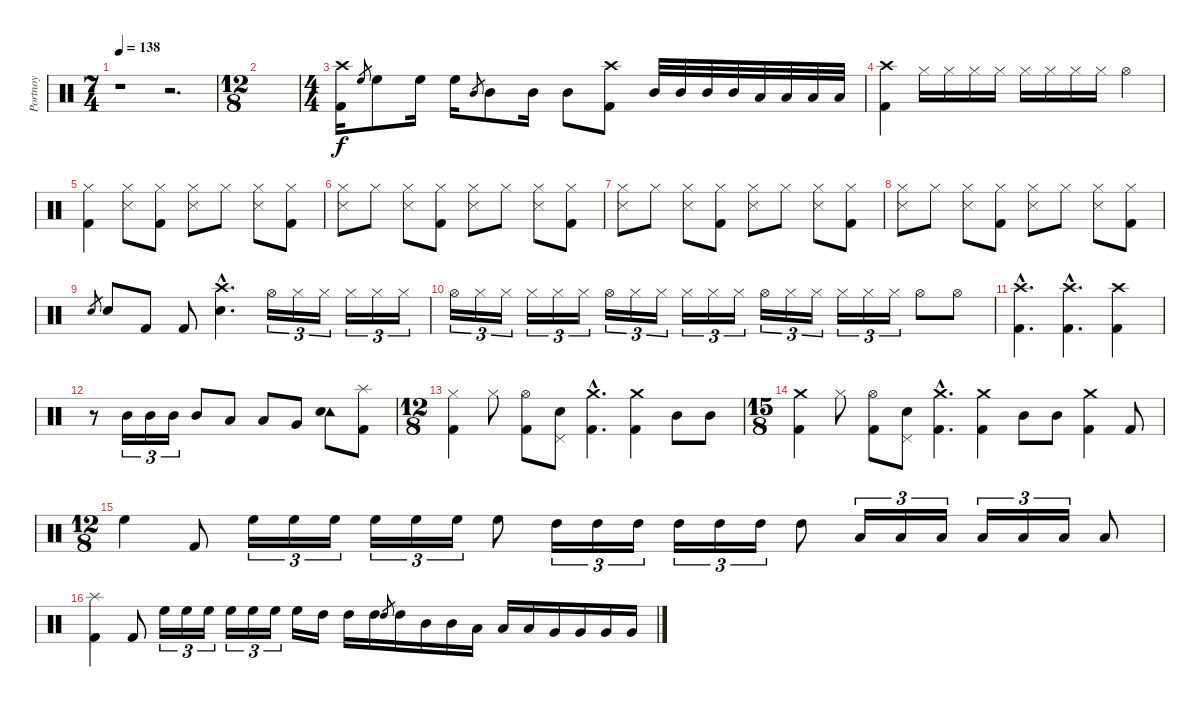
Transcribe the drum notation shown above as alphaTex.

\track ("Portnoy" "Portnoy") {instrument percussion}
\staff {score}
\articulation defaults
\ts (7 4)
\tempo 138
\clef neutral
\ks c
r.1{dy f} r.2{d} |
\ts (12 8)
|
\ts (4 4)
("Crash high (hit)" "Kick (hit) 2").16 "High Floor Tom (hit)".8{gr} "High Floor Tom (hit)".8 "High Floor Tom (hit)".16 "High Floor Tom (hit)".16 "Mid Tom (hit)".8{gr} "Mid Tom (hit)".8 "Mid Tom (hit)".16 "Mid Tom (hit)".8 ("Crash high (hit)" "Kick (hit) 2").8 "Mid Tom (hit)".32 "Mid Tom (hit)".32 "Mid Tom (hit)".32 "Mid Tom (hit)".32 "Low Tom (hit)".32 "Low Tom (hit)".32 "Low Tom (hit)".32 "Low Tom (hit)".32 |
("Crash high (hit)" "Kick (hit) 2").4 "Hi-Hat (closed)".16 "Hi-Hat (closed)".16 "Hi-Hat (closed)".16 "Hi-Hat (closed)".16 "Hi-Hat (closed)".16 "Hi-Hat (closed)".16 "Hi-Hat (closed)".16 "Hi-Hat (closed)".16 "Hi-Hat (open)".4 |
("Hi-Hat (closed)" "Kick (hit) 2").4 ("Hi-Hat (closed)" "Snare (side stick) 3").8 ("Hi-Hat (closed)" "Kick (hit) 2").8 ("Hi-Hat (closed)" "Snare (side stick) 3").8 "Hi-Hat (closed)".8 ("Hi-Hat (closed)" "Snare (side stick) 3").8 ("Hi-Hat (closed)" "Kick (hit) 2").8 |
("Hi-Hat (closed)" "Snare (side stick) 3").8 "Hi-Hat (closed)".8 ("Hi-Hat (closed)" "Snare (side stick) 3").8 ("Hi-Hat (closed)" "Kick (hit) 2").8 ("Hi-Hat (closed)" "Snare (side stick) 3").8 "Hi-Hat (closed)".8 ("Hi-Hat (closed)" "Snare (side stick) 3").8 ("Hi-Hat (closed)" "Kick (hit) 2").8 |
("Hi-Hat (closed)" "Snare (side stick) 3").8 "Hi-Hat (closed)".8 ("Hi-Hat (closed)" "Snare (side stick) 3").8 ("Hi-Hat (closed)" "Kick (hit) 2").8 ("Hi-Hat (closed)" "Snare (side stick) 3").8 "Hi-Hat (closed)".8 ("Hi-Hat (closed)" "Snare (side stick) 3").8 ("Hi-Hat (closed)" "Kick (hit) 2").8 |
("Hi-Hat (closed)" "Snare (side stick) 3").8 "Hi-Hat (closed)".8 ("Hi-Hat (closed)" "Snare (side stick) 3").8 ("Hi-Hat (closed)" "Kick (hit) 2").8 ("Hi-Hat (closed)" "Snare (side stick) 3").8 "Hi-Hat (closed)".8 ("Hi-Hat (closed)" "Snare (side stick) 3").8 ("Hi-Hat (closed)" "Kick (hit) 2").8 |
"Snare (hit) 2".8{gr} "Snare (hit) 2".8 "Kick (hit) 2".8 "Kick (hit) 2".8 ("Crash high (hit)"{hac} "Snare (hit) 2"{hac}).4{d} "Hi-Hat (open)".16{tu (3 2)} "Hi-Hat (closed)".16{tu (3 2)} "Hi-Hat (closed)".16{tu (3 2)} "Hi-Hat (closed)".16{tu (3 2)} "Hi-Hat (closed)".16{tu (3 2)} "Hi-Hat (closed)".16{tu (3 2)} |
"Hi-Hat (open)".16{tu (3 2)} "Hi-Hat (closed)".16{tu (3 2)} "Hi-Hat (closed)".16{tu (3 2)} "Hi-Hat (closed)".16{tu (3 2)} "Hi-Hat (closed)".16{tu (3 2)} "Hi-Hat (closed)".16{tu (3 2)} "Hi-Hat (open)".16{tu (3 2)} "Hi-Hat (closed)".16{tu (3 2)} "Hi-Hat (closed)".16{tu (3 2)} "Hi-Hat (closed)".16{tu (3 2)} "Hi-Hat (closed)".16{tu (3 2)} "Hi-Hat (closed)".16{tu (3 2)} "Hi-Hat (open)".16{tu (3 2)} "Hi-Hat (closed)".16{tu (3 2)} "Hi-Hat (closed)".16{tu (3 2)} "Hi-Hat (closed)".16{tu (3 2)} "Hi-Hat (closed)".16{tu (3 2)} "Hi-Hat (closed)".16{tu (3 2)} "Hi-Hat (open)".8 "Hi-Hat (open)".8 |
("Crash high (hit)"{hac} "Kick (hit) 2"{hac}).4{d} ("Crash high (hit)"{hac} "Kick (hit) 2"{hac}).4{d} ("Crash high (hit)" "Kick (hit) 2").4 |
r.8 "Mid Tom (hit)".16{tu (3 2)} "Mid Tom (hit)".16{tu (3 2)} "Mid Tom (hit)".16{tu (3 2)} "Mid Tom (hit)".8 "Low Tom (hit)".8 "Low Tom (hit)".8 "Very Low Tom (hit)".8 ("Tambourine (hit)" "Snare (hit) 2").8 ("Splash (hit)" "Kick (hit) 2").8 |
\ts (12 8)
("Hi-Hat (closed)" "Kick (hit) 2").4 "Hi-Hat (closed)".8 ("Hi-Hat (open)" "Kick (hit) 2").8 ("Snare (hit) 2" "Pedal Hi-Hat (hit)").8 ("Crash medium (hit)"{hac} "Kick (hit) 2"{hac}).4{d} ("Crash medium (hit)" "Kick (hit) 2").4 "Mid Tom (hit)".8 "Mid Tom (hit)".8 |
\ts (15 8)
("Crash medium (hit)" "Kick (hit) 2").4 "Hi-Hat (closed)".8 ("Hi-Hat (open)" "Kick (hit) 2").8 ("Snare (hit) 2" "Pedal Hi-Hat (hit)").8 ("Crash medium (hit)"{hac} "Kick (hit) 2"{hac}).4{d} ("Crash medium (hit)" "Kick (hit) 2").4 "Mid Tom (hit)".8 "Mid Tom (hit)".8 ("Crash medium (hit)" "Kick (hit) 2").4 "Kick (hit) 2".8 |
\ts (12 8)
"High Floor Tom (hit)".4 "Kick (hit) 2".8 "High Floor Tom (hit)".16{tu (3 2)} "High Floor Tom (hit)".16{tu (3 2)} "High Floor Tom (hit)".16{tu (3 2)} "High Floor Tom (hit)".16{tu (3 2)} "High Floor Tom (hit)".16{tu (3 2)} "High Floor Tom (hit)".16{tu (3 2)} "High Floor Tom (hit)".8 "High Tom (hit)".16{tu (3 2)} "High Tom (hit)".16{tu (3 2)} "High Tom (hit)".16{tu (3 2)} "High Tom (hit)".16{tu (3 2)} "High Tom (hit)".16{tu (3 2)} "High Tom (hit)".16{tu (3 2)} "High Tom (hit)".8 "Low Tom (hit)".16{tu (3 2)} "Low Tom (hit)".16{tu (3 2)} "Low Tom (hit)".16{tu (3 2)} "Low Tom (hit)".16{tu (3 2)} "Low Tom (hit)".16{tu (3 2)} "Low Tom (hit)".16{tu (3 2)} "Low Tom (hit)".8 |
("Splash (hit)" "Kick (hit) 2").4 "Kick (hit) 2".8 "High Floor Tom (hit)".16{tu (3 2)} "High Floor Tom (hit)".16{tu (3 2)} "High Floor Tom (hit)".16{tu (3 2)} "High Floor Tom (hit)".16{tu (3 2)} "High Floor Tom (hit)".16{tu (3 2)} "High Floor Tom (hit)".16{tu (3 2)} "High Floor Tom (hit)".16 "High Tom (hit)".16 "High Tom (hit)".16 "High Tom (hit)".16 "High Tom (hit)".8{gr} "High Tom (hit)".16 "Mid Tom (hit)".16 "Mid Tom (hit)".16 "Low Tom (hit)".16 "Low Tom (hit)".16 "Low Tom (hit)".16 "Very Low Tom (hit)".16 "Very Low Tom (hit)".16 "Very Low Tom (hit)".16 "Very Low Tom (hit)".16
